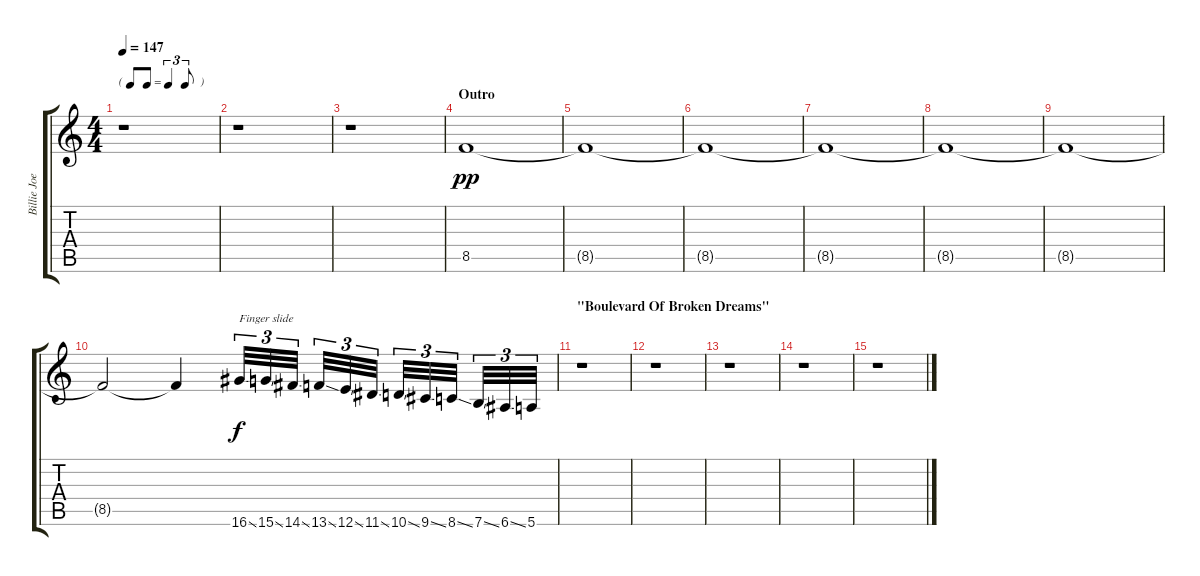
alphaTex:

\track ("Billie Joe Armstrong - Lead" "Billie Joe") {instrument distortionguitar}
\staff {score tabs}
\tuning (E4 B3 G3 D3 A2 E2) {hide}
\ts (4 4)
\tf triplet8th
\tempo 147
\clef g2
\ks c
r.1{dy f} |
r.1 |
r.1 |
\section ("" "Outro")
8.5.1{dy pp} |
8.5{t}.1 |
8.5{t}.1 |
8.5{t}.1 |
8.5{t}.1 |
8.5{t}.1 |
8.5{t}.2 8.5{t}.4 16.6{ss}.32{tu (3 2) txt "Finger slide" dy f} 15.6{ss}.32{tu (3 2)} 14.6{ss}.32{tu (3 2)} 13.6{ss}.32{tu (3 2)} 12.6{ss}.32{tu (3 2)} 11.6{ss}.32{tu (3 2)} 10.6{ss}.32{tu (3 2)} 9.6{ss}.32{tu (3 2)} 8.6{ss}.32{tu (3 2)} 7.6{ss}.32{tu (3 2)} 6.6{ss}.32{tu (3 2)} 5.6.32{tu (3 2)} |
\section ("" "\"Boulevard Of Broken Dreams\"")
r.1 |
r.1 |
r.1 |
r.1 |
r.1
